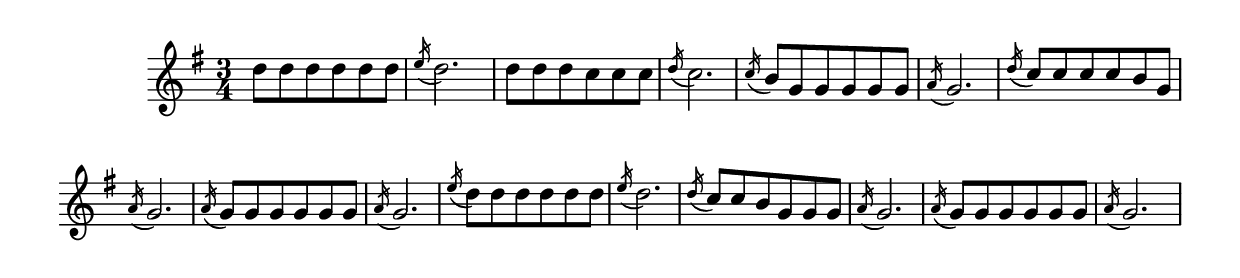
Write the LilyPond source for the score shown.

\version "2.8.6" 
\include "english.ly"


melody = \relative d''
 { 
  \clef treble 
  \key g \major 
  \time 3/4 %printed 6/8
% \set Staff.midiInstrument = "recorder" 
% \set Staff.midiInstrument = "taiko drum" 

  d8 d d d d d | \acciaccatura e16 d2. | d8 d d c c c |
  \acciaccatura d16 c2. | \acciaccatura c16 b8 g g g g g |
  \acciaccatura a16 g2. | \acciaccatura d'16 c8 c c c b g |
  \acciaccatura a16 g2. | \acciaccatura a16 g8 g g g g g |
  \acciaccatura a16 g2. | \acciaccatura e'16 d8 d d d d d |
  \acciaccatura e16 d2. | \acciaccatura d16 c8 c b g g g |
  \acciaccatura a16 g2. | \acciaccatura a16 g8 g g g g g |
  \acciaccatura a16 g2.
} 

\score { 
\new Staff \melody 
\layout {
  \context {
    \Score
    \remove Bar_number_engraver
} } 
\midi { \tempo 4=45 } 
}
